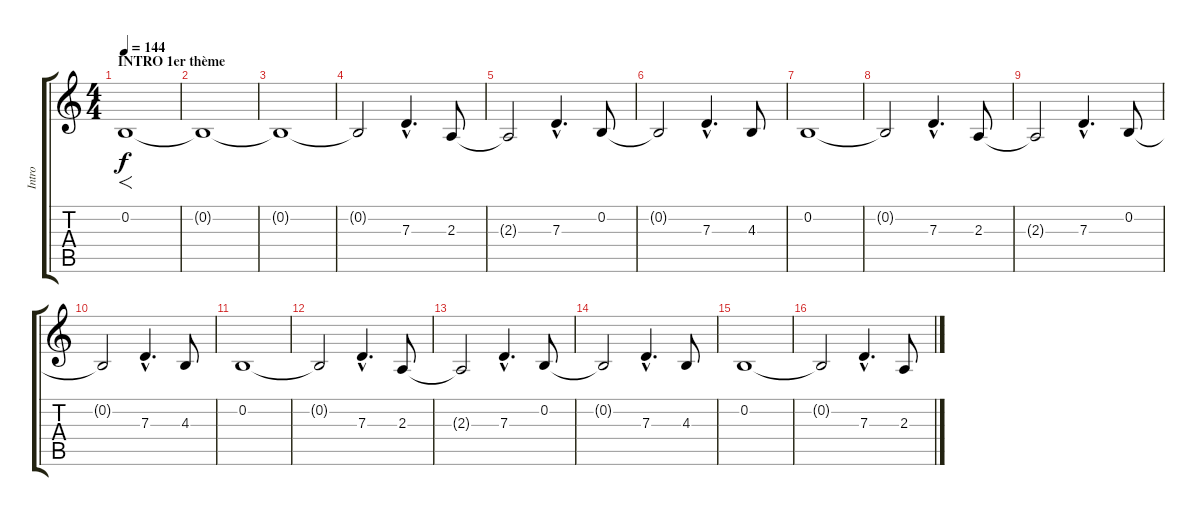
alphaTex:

\track ("Intro" "Intro") {instrument stringensemble1}
\staff {score tabs}
\tuning (E4 B3 G3 D3 A2 E2) {hide}
\ts (4 4)
\section ("" "INTRO 1er thème")
\tempo 144
\tempo 120
\tempo 144
\clef g2
\ks c
0.2.1{f dy f instrument stringensemble1} |
0.2{t}.1 |
0.2{t}.1 |
0.2{t}.2 7.3{hac}.4{d} 2.3.8 |
2.3{t}.2 7.3{hac}.4{d} 0.2.8 |
0.2{t}.2 7.3{hac}.4{d} 4.3.8 |
0.2.1 |
0.2{t}.2 7.3{hac}.4{d} 2.3.8 |
2.3{t}.2 7.3{hac}.4{d} 0.2.8 |
0.2{t}.2 7.3{hac}.4{d} 4.3.8 |
0.2.1 |
0.2{t}.2 7.3{hac}.4{d} 2.3.8 |
2.3{t}.2 7.3{hac}.4{d} 0.2.8 |
0.2{t}.2 7.3{hac}.4{d} 4.3.8 |
0.2.1 |
0.2{t}.2 7.3{hac}.4{d} 2.3.8
